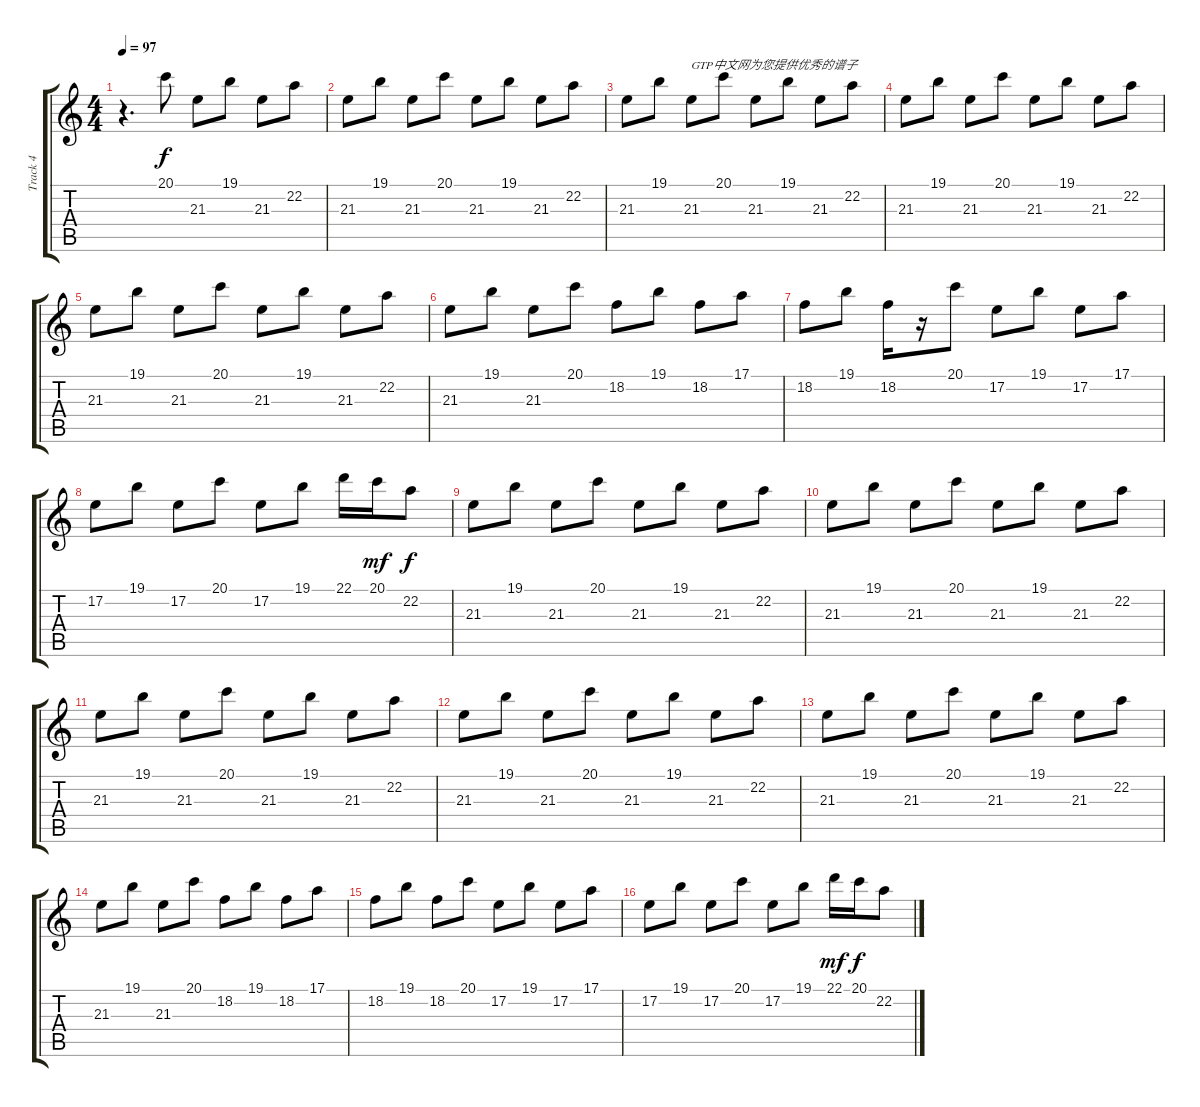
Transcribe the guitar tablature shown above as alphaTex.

\track ("Track 4" "Track 4") {instrument acousticgrandpiano}
\staff {score tabs}
\tuning (E4 B3 G3 D3 A2 E2) {hide}
\ts (4 4)
\tempo 97
\clef g2
\ks c
r.4{d dy f instrument acousticgrandpiano} 20.1.8 21.3.8 19.1.8 21.3.8 22.2.8 |
21.3.8 19.1.8 21.3.8 20.1.8 21.3.8 19.1.8 21.3.8 22.2.8 |
21.3.8 19.1.8 21.3.8{txt "GTP中文网为您提供优秀的谱子"} 20.1.8 21.3.8 19.1.8 21.3.8 22.2.8 |
21.3.8 19.1.8 21.3.8 20.1.8 21.3.8 19.1.8 21.3.8 22.2.8 |
21.3.8 19.1.8 21.3.8 20.1.8 21.3.8 19.1.8 21.3.8 22.2.8 |
21.3.8 19.1.8 21.3.8 20.1.8 18.2.8 19.1.8 18.2.8 17.1.8 |
18.2.8 19.1.8 18.2.16 r.16 20.1.8 17.2.8 19.1.8 17.2.8 17.1.8 |
17.2.8 19.1.8 17.2.8 20.1.8 17.2.8 19.1.8 22.1.16 20.1.16{dy mf} 22.2.8{dy f} |
21.3.8 19.1.8 21.3.8 20.1.8 21.3.8 19.1.8 21.3.8 22.2.8 |
21.3.8 19.1.8 21.3.8 20.1.8 21.3.8 19.1.8 21.3.8 22.2.8 |
21.3.8 19.1.8 21.3.8 20.1.8 21.3.8 19.1.8 21.3.8 22.2.8 |
21.3.8 19.1.8 21.3.8 20.1.8 21.3.8 19.1.8 21.3.8 22.2.8 |
21.3.8 19.1.8 21.3.8 20.1.8 21.3.8 19.1.8 21.3.8 22.2.8 |
21.3.8 19.1.8 21.3.8 20.1.8 18.2.8 19.1.8 18.2.8 17.1.8 |
18.2.8 19.1.8 18.2.8 20.1.8 17.2.8 19.1.8 17.2.8 17.1.8 |
17.2.8 19.1.8 17.2.8 20.1.8 17.2.8 19.1.8 22.1.16{dy mf} 20.1.16{dy f} 22.2.8
